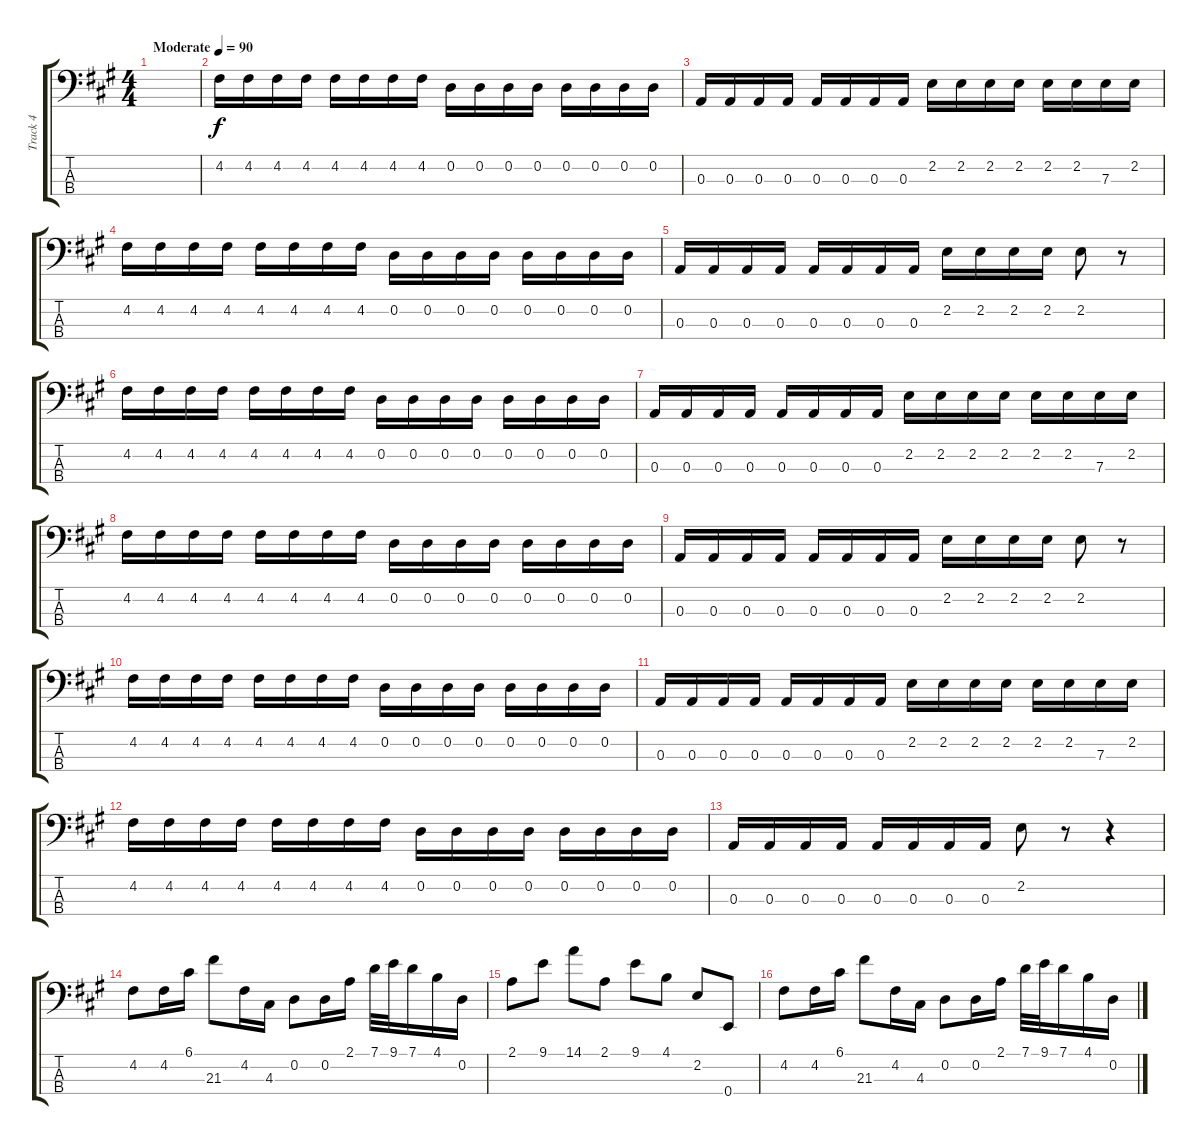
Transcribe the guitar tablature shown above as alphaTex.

\track ("Track 4" "Track 4") {instrument electricbassfinger}
\staff {score tabs}
\tuning (G2 D2 A1 E1) {hide}
\ts (4 4)
\tempo (90 "Moderate")
\clef f4
\ks a
|
4.2.16 4.2.16 4.2.16 4.2.16 4.2.16 4.2.16 4.2.16 4.2.16 0.2.16 0.2.16 0.2.16 0.2.16 0.2.16 0.2.16 0.2.16 0.2.16 |
0.3.16 0.3.16 0.3.16 0.3.16 0.3.16 0.3.16 0.3.16 0.3.16 2.2.16 2.2.16 2.2.16 2.2.16 2.2.16 2.2.16 7.3.16 2.2.16 |
4.2.16 4.2.16 4.2.16 4.2.16 4.2.16 4.2.16 4.2.16 4.2.16 0.2.16 0.2.16 0.2.16 0.2.16 0.2.16 0.2.16 0.2.16 0.2.16 |
0.3.16 0.3.16 0.3.16 0.3.16 0.3.16 0.3.16 0.3.16 0.3.16 2.2.16 2.2.16 2.2.16 2.2.16 2.2.8 r.8 |
4.2.16 4.2.16 4.2.16 4.2.16 4.2.16 4.2.16 4.2.16 4.2.16 0.2.16 0.2.16 0.2.16 0.2.16 0.2.16 0.2.16 0.2.16 0.2.16 |
0.3.16 0.3.16 0.3.16 0.3.16 0.3.16 0.3.16 0.3.16 0.3.16 2.2.16 2.2.16 2.2.16 2.2.16 2.2.16 2.2.16 7.3.16 2.2.16 |
4.2.16 4.2.16 4.2.16 4.2.16 4.2.16 4.2.16 4.2.16 4.2.16 0.2.16 0.2.16 0.2.16 0.2.16 0.2.16 0.2.16 0.2.16 0.2.16 |
0.3.16 0.3.16 0.3.16 0.3.16 0.3.16 0.3.16 0.3.16 0.3.16 2.2.16 2.2.16 2.2.16 2.2.16 2.2.8 r.8 |
4.2.16 4.2.16 4.2.16 4.2.16 4.2.16 4.2.16 4.2.16 4.2.16 0.2.16 0.2.16 0.2.16 0.2.16 0.2.16 0.2.16 0.2.16 0.2.16 |
0.3.16 0.3.16 0.3.16 0.3.16 0.3.16 0.3.16 0.3.16 0.3.16 2.2.16 2.2.16 2.2.16 2.2.16 2.2.16 2.2.16 7.3.16 2.2.16 |
4.2.16 4.2.16 4.2.16 4.2.16 4.2.16 4.2.16 4.2.16 4.2.16 0.2.16 0.2.16 0.2.16 0.2.16 0.2.16 0.2.16 0.2.16 0.2.16 |
0.3.16 0.3.16 0.3.16 0.3.16 0.3.16 0.3.16 0.3.16 0.3.16 2.2.8 r.8 r.4 |
4.2.8 4.2.16 6.1.16 21.3.8 4.2.16 4.3.16 0.2.8 0.2.16 2.1.16 7.1.32 9.1.32 7.1.16 4.1.16 0.2.16 |
2.1.8 9.1.8 14.1.8 2.1.8 9.1.8 4.1.8 2.2.8 0.4.8 |
4.2.8 4.2.16 6.1.16 21.3.8 4.2.16 4.3.16 0.2.8 0.2.16 2.1.16 7.1.32 9.1.32 7.1.16 4.1.16 0.2.16
